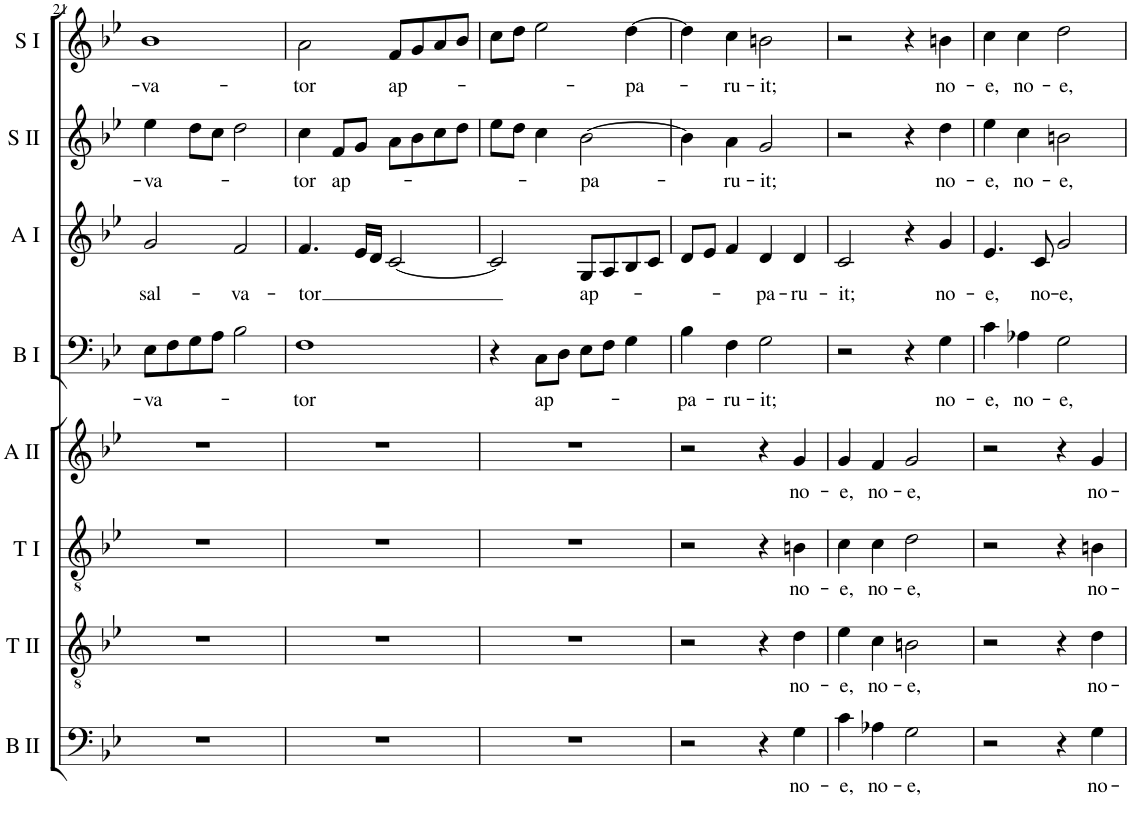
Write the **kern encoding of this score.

**kern	**text	**kern	**text	**kern	**text	**kern	**text	**kern	**text	**kern	**text	**kern	**text	**kern	**text
*part8	*part8	*part7	*part7	*part6	*part6	*part5	*part5	*part4	*part4	*part3	*part3	*part2	*part2	*part1	*part1
*staff8	*staff8	*staff7	*staff7	*staff6	*staff6	*staff5	*staff5	*staff4	*staff4	*staff3	*staff3	*staff2	*staff2	*staff1	*staff1
*I"Basse II	*	*I"Ténor II	*	*I"Ténor I	*	*I"Alto II	*	*I"Basse I	*	*I"Alto I	*	*I"Soprano II	*	*I"Soprano I	*
*I'B II	*	*I'T II	*	*I'T I	*	*I'A II	*	*I'B I	*	*I'A I	*	*I'S II	*	*I'S I	*
!!LO:PB:g=z
*clefF4	*	*clefGv2	*	*clefGv2	*	*clefG2	*	*clefF4	*	*clefG2	*	*clefG2	*	*clefG2	*
*k[b-e-]	*	*k[b-e-]	*	*k[b-e-]	*	*k[b-e-]	*	*k[b-e-]	*	*k[b-e-]	*	*k[b-e-]	*	*k[b-e-]	*
*M2/2	*	*M2/2	*	*M2/2	*	*M2/2	*	*M2/2	*	*M2/2	*	*M2/2	*	*M2/2	*
*met(c|)	*	*met(c|)	*	*met(c|)	*	*met(c|)	*	*met(c|)	*	*met(c|)	*	*met(c|)	*	*met(c|)	*
=21	=21	=21	=21	=21	=21	=21	=21	=21	=21	=21	=21	=21	=21	=21	=21
!	!	!	!	!	!	!	!	!	!LO:LY:b	!	!LO:LY:b	!	!LO:LY:b	!	!LO:LY:b
1r	.	1r	.	1r	.	1r	.	8E-\L	-va-	2g/	sal-	4ee-\	-va-	1b-	-va-
.	.	.	.	.	.	.	.	8F\	.	.	.	.	.	.	.
.	.	.	.	.	.	.	.	8G\	.	.	.	8dd\L	.	.	.
.	.	.	.	.	.	.	.	8A\J	.	.	.	8cc\J	.	.	.
!	!	!	!	!	!	!	!	!	!	!	!LO:LY:b	!	!	!	!
.	.	.	.	.	.	.	.	2B-\	.	2f/	-va-	2dd\	.	.	.
=22	=22	=22	=22	=22	=22	=22	=22	=22	=22	=22	=22	=22	=22	=22	=22
!	!	!	!	!	!	!	!	!	!LO:LY:b	!	!LO:LY:b	!	!LO:LY:b	!	!LO:LY:b
1r	.	1r	.	1r	.	1r	.	1F	­ tor	4.f/	­ tor	4cc\	­ tor	2a\	­ tor
!	!	!	!	!	!	!	!	!	!	!	!	!	!LO:LY:b	!	!
.	.	.	.	.	.	.	.	.	.	.	.	8f/L	ap-	.	.
.	.	.	.	.	.	.	.	.	.	16e-/LL	.	8g/J	.	.	.
.	.	.	.	.	.	.	.	.	.	16d/JJ	.	.	.	.	.
!	!	!	!	!	!	!	!	!	!	!	!	!	!	!	!LO:LY:b
.	.	.	.	.	.	.	.	.	.	[2c/	.	8a\L	.	8f/L	ap-
.	.	.	.	.	.	.	.	.	.	.	.	8b-\	.	8g/	.
.	.	.	.	.	.	.	.	.	.	.	.	8cc\	.	8a/	.
.	.	.	.	.	.	.	.	.	.	.	.	8dd\J	.	8b-/J	.
=23	=23	=23	=23	=23	=23	=23	=23	=23	=23	=23	=23	=23	=23	=23	=23
1r	.	1r	.	1r	.	1r	.	4r	.	2c/]	.	8ee-\L	.	8cc\L	.
.	.	.	.	.	.	.	.	.	.	.	.	8dd\J	.	8dd\J	.
!	!	!	!	!	!	!	!	!	!LO:LY:b	!	!	!	!	!	!
.	.	.	.	.	.	.	.	8C\L	ap-	.	.	4cc\	.	2ee-\	.
.	.	.	.	.	.	.	.	8D\J	.	.	.	.	.	.	.
!	!	!	!	!	!	!	!	!	!	!	!LO:LY:b	!	!LO:LY:b	!	!
.	.	.	.	.	.	.	.	8E-\L	.	8G/L	ap-	[2b-\	-pa-	.	.
.	.	.	.	.	.	.	.	8F\J	.	8A/	.	.	.	.	.
!	!	!	!	!	!	!	!	!	!	!	!	!	!	!	!LO:LY:b
.	.	.	.	.	.	.	.	4G\	.	8B-/	.	.	.	[4dd\	-pa-
.	.	.	.	.	.	.	.	.	.	8c/J	.	.	.	.	.
=24	=24	=24	=24	=24	=24	=24	=24	=24	=24	=24	=24	=24	=24	=24	=24
!	!	!	!	!	!	!	!	!	!LO:LY:b	!	!	!	!	!	!
2r	.	2r	.	2r	.	2r	.	4B-\	-pa-	8d/L	.	4b-\]	.	4dd\]	.
.	.	.	.	.	.	.	.	.	.	8e-/J	.	.	.	.	.
!	!	!	!	!	!	!	!	!	!LO:LY:b	!	!	!	!LO:LY:b	!	!LO:LY:b
.	.	.	.	.	.	.	.	4F\	-ru-	4f/	.	4a\	-ru-	4cc\	-ru-
!	!	!	!	!	!	!	!	!	!LO:LY:b	!	!LO:LY:b	!	!LO:LY:b	!	!LO:LY:b
4r	.	4r	.	4r	.	4r	.	2G\	-it;	4d/	-pa-	2g/	-it;	2bn\	-it;
!	!LO:LY:b	!	!LO:LY:b	!	!LO:LY:b	!	!LO:LY:b	!	!	!	!LO:LY:b	!	!	!	!
4G\	no-	4d\	no-	4Bn\	no-	4g/	no-	.	.	4d/	-ru-	.	.	.	.
=25	=25	=25	=25	=25	=25	=25	=25	=25	=25	=25	=25	=25	=25	=25	=25
!	!LO:LY:b	!	!LO:LY:b	!	!LO:LY:b	!	!LO:LY:b	!	!	!	!LO:LY:b	!	!	!	!
4c\	-e,	4e-\	-e,	4c\	-e,	4g/	-e,	2r	.	2c/	-it;	2r	.	2r	.
!	!LO:LY:b	!	!LO:LY:b	!	!LO:LY:b	!	!LO:LY:b	!	!	!	!	!	!	!	!
4A-X\	no-	4c\	no-	4c\	no-	4f/	no-	.	.	.	.	.	.	.	.
!	!LO:LY:b	!	!LO:LY:b	!	!LO:LY:b	!	!LO:LY:b	!	!	!	!	!	!	!	!
2G\	-e,	2Bn\	-e,	2d\	-e,	2g/	-e,	4r	.	4r	.	4r	.	4r	.
!	!	!	!	!	!	!	!	!	!LO:LY:b	!	!LO:LY:b	!	!LO:LY:b	!	!LO:LY:b
.	.	.	.	.	.	.	.	4G\	no-	4g/	no-	4dd\	no-	4bn\	no-
=26	=26	=26	=26	=26	=26	=26	=26	=26	=26	=26	=26	=26	=26	=26	=26
!	!	!	!	!	!	!	!	!	!LO:LY:b	!	!LO:LY:b	!	!LO:LY:b	!	!LO:LY:b
2r	.	2r	.	2r	.	2r	.	4c\	-e,	4.e-/	-e,	4ee-\	-e,	4cc\	-e,
!	!	!	!	!	!	!	!	!	!LO:LY:b	!	!	!	!LO:LY:b	!	!LO:LY:b
.	.	.	.	.	.	.	.	4A-X\	no-	.	.	4cc\	no-	4cc\	no-
!	!	!	!	!	!	!	!	!	!	!	!LO:LY:b	!	!	!	!
.	.	.	.	.	.	.	.	.	.	8c/	no-	.	.	.	.
!	!	!	!	!	!	!	!	!	!LO:LY:b	!	!LO:LY:b	!	!LO:LY:b	!	!LO:LY:b
4r	.	4r	.	4r	.	4r	.	2G\	-e,	2g/	-e,	2bn\	-e,	2dd\	-e,
!	!LO:LY:b	!	!LO:LY:b	!	!LO:LY:b	!	!LO:LY:b	!	!	!	!	!	!	!	!
4G\	no-	4d\	no-	4Bn\	no-	4g/	no-	.	.	.	.	.	.	.	.
=	=	=	=	=	=	=	=	=	=	=	=	=	=	=	=
*-	*-	*-	*-	*-	*-	*-	*-	*-	*-	*-	*-	*-	*-	*-	*-
